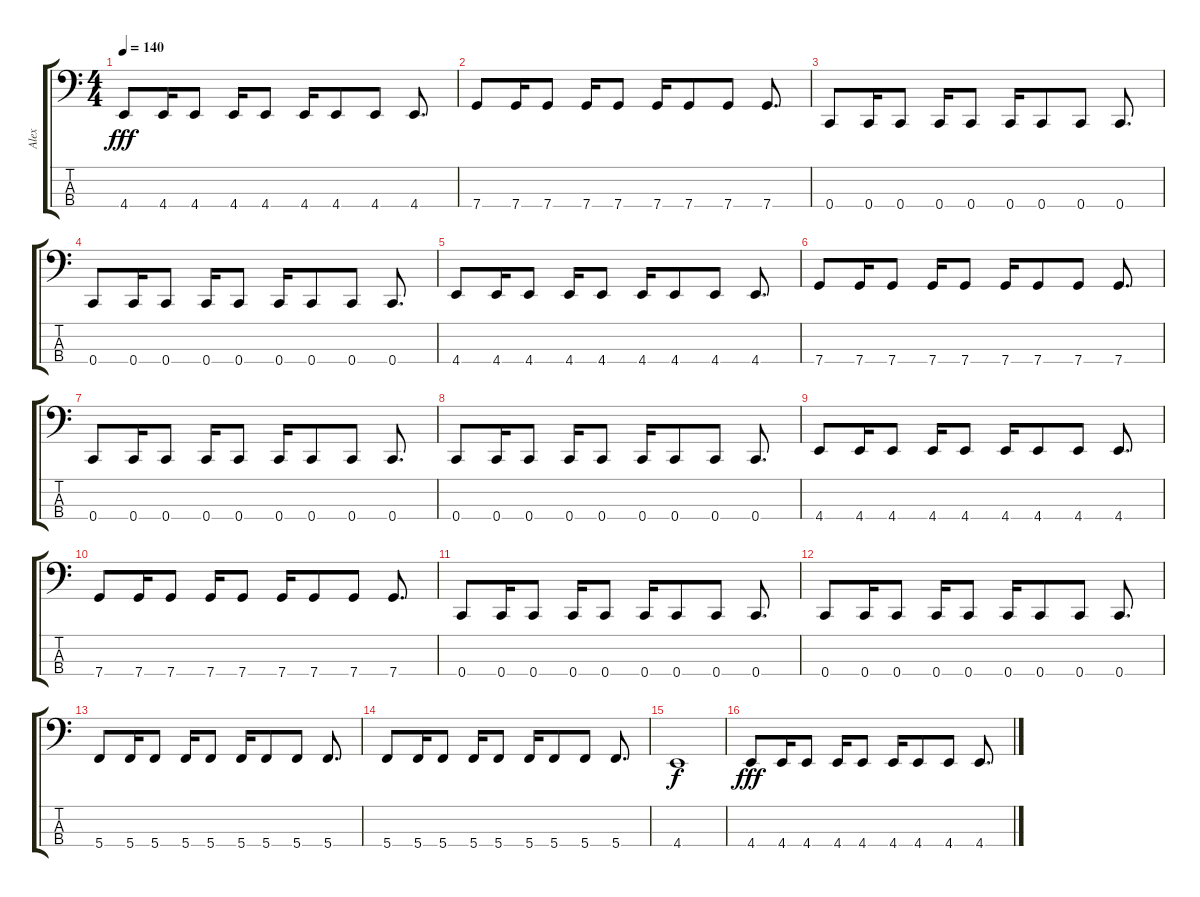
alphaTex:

\track ("Alex" "Alex") {instrument electricbassfinger}
\staff {score tabs}
\tuning (F2 C2 G1 C1) {hide}
\ts (4 4)
\tempo 140
\clef f4
\ks c
4.4.8{dy fff} 4.4.16 4.4.8 4.4.16 4.4.8 4.4.16 4.4.8 4.4.8 4.4.8{d} |
7.4.8 7.4.16 7.4.8 7.4.16 7.4.8 7.4.16 7.4.8 7.4.8 7.4.8{d} |
0.4.8 0.4.16 0.4.8 0.4.16 0.4.8 0.4.16 0.4.8 0.4.8 0.4.8{d} |
0.4.8 0.4.16 0.4.8 0.4.16 0.4.8 0.4.16 0.4.8 0.4.8 0.4.8{d} |
4.4.8 4.4.16 4.4.8 4.4.16 4.4.8 4.4.16 4.4.8 4.4.8 4.4.8{d} |
7.4.8 7.4.16 7.4.8 7.4.16 7.4.8 7.4.16 7.4.8 7.4.8 7.4.8{d} |
0.4.8 0.4.16 0.4.8 0.4.16 0.4.8 0.4.16 0.4.8 0.4.8 0.4.8{d} |
0.4.8 0.4.16 0.4.8 0.4.16 0.4.8 0.4.16 0.4.8 0.4.8 0.4.8{d} |
4.4.8 4.4.16 4.4.8 4.4.16 4.4.8 4.4.16 4.4.8 4.4.8 4.4.8{d} |
7.4.8 7.4.16 7.4.8 7.4.16 7.4.8 7.4.16 7.4.8 7.4.8 7.4.8{d} |
0.4.8 0.4.16 0.4.8 0.4.16 0.4.8 0.4.16 0.4.8 0.4.8 0.4.8{d} |
0.4.8 0.4.16 0.4.8 0.4.16 0.4.8 0.4.16 0.4.8 0.4.8 0.4.8{d} |
5.4.8 5.4.16 5.4.8 5.4.16 5.4.8 5.4.16 5.4.8 5.4.8 5.4.8{d} |
5.4.8 5.4.16 5.4.8 5.4.16 5.4.8 5.4.16 5.4.8 5.4.8 5.4.8{d} |
4.4.1{dy f} |
4.4.8{dy fff} 4.4.16 4.4.8 4.4.16 4.4.8 4.4.16 4.4.8 4.4.8 4.4.8{d}
